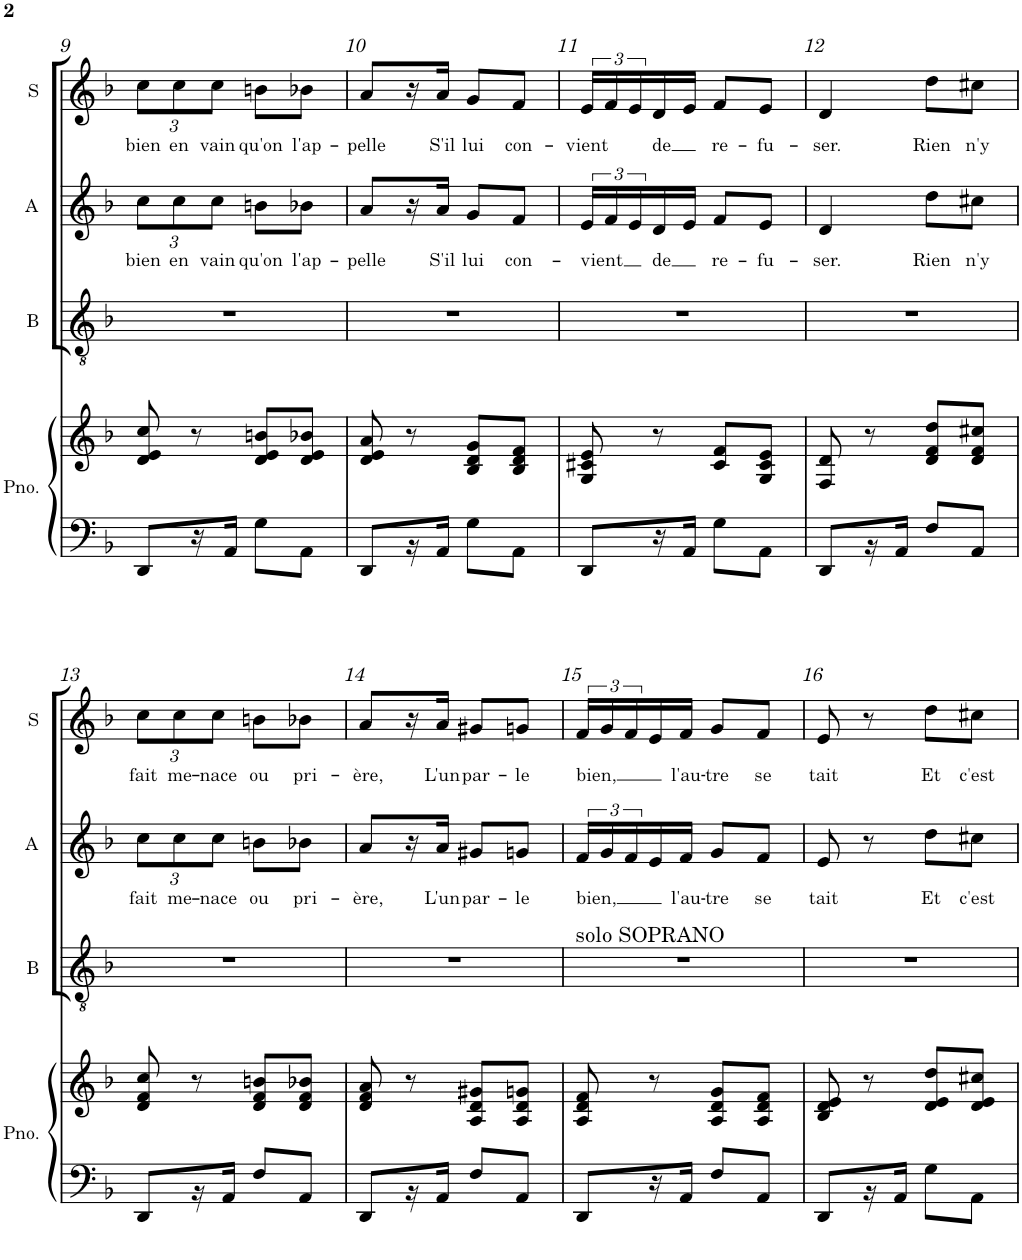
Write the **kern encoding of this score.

**kern	**kern	**kern	**kern	**text	**kern	**text
*part4	*part4	*part3	*part2	*part2	*part1	*part1
*staff5	*staff4	*staff3	*staff2	*staff2	*staff1	*staff1
*I"Piano	*	*I"Baritone	*I"Alto	*	*I"Soprano	*
*I'Pno.	*	*I'B	*I'A	*	*I'S	*
!!LO:PB:g=z
*clefF4	*clefG2	*clefGv2	*clefG2	*	*clefG2	*
*	*	*	*Trd4c7	*	*	*
*k[b-]	*k[b-]	*k[b-]	*k[b-]	*	*k[b-]	*
*d:	*d:	*d:	*d:	*	*d:	*
*M2/4	*M2/4	*M2/4	*M2/4	*	*M2/4	*
*	*	*	*Xbrackettup	*	*	*
=9	=9	=9	=9	=9	=9	=9
!	!	!	!	!LO:LY:b	!	!
*	*	*	*	*	*Xbrackettup	*
!	!	!	!	!	!	!LO:LY:b
8DD/L	8d/ 8e/ 8cc/	2r	12cc\L	bien	12cc\L	bien
!	!	!	!	!LO:LY:b	!	!LO:LY:b
.	.	.	12cc\	en	12cc\	en
16r	8r	.	.	.	.	.
!	!	!	!	!LO:LY:b	!	!LO:LY:b
.	.	.	12cc\J	vain	12cc\J	vain
16AA/JJ	.	.	.	.	.	.
!	!	!	!	!LO:LY:b	!	!LO:LY:b
8G\L	8d/ 8e/ 8bn/L	.	8bn\L	qu'on	8bn\L	qu'on
!	!	!	!	!LO:LY:b	!	!LO:LY:b
8AA\J	8d/ 8e/ 8b-X/J	.	8b-X\J	l'ap-	8b-X\J	l'ap-
=10	=10	=10	=10	=10	=10	=10
!	!	!	!	!LO:LY:b	!	!LO:LY:b
8DD/L	8d/ 8e/ 8a/	2r	8a/L	-pelle	8a/L	-pelle
16r	8r	.	16r	.	16r	.
!	!	!	!	!LO:LY:b	!	!LO:LY:b
16AA/JJ	.	.	16a/JJ	S'il	16a/JJ	S'il
!	!	!	!	!LO:LY:b	!	!LO:LY:b
8G\L	8B-/ 8d/ 8g/L	.	8g/L	lui	8g/L	lui
!	!	!	!	!LO:LY:b	!	!LO:LY:b
8AA\J	8B-/ 8d/ 8f/J	.	8f/J	con-	8f/J	con-
=11	=11	=11	=11	=11	=11	=11
*	*	*	*brackettup	*	*	*
!	!	!	!	!LO:LY:b	!	!
*	*	*	*	*	*brackettup	*
!	!	!	!	!	!	!LO:LY:b
8DD/L	8G/ 8c#X/ 8e/	2r	24e/LL	-vient	24e/LL	-vient
.	.	.	24f/	.	24f/	.
.	.	.	24e/	.	24e/	.
!	!	!	!	!LO:LY:b	!	!LO:LY:b
16r	8r	.	16d/	de	16d/	de
16AA/JJ	.	.	16e/JJ	.	16e/JJ	.
!	!	!	!	!LO:LY:b	!	!LO:LY:b
8G\L	8c#/ 8f/L	.	8f/L	re-	8f/L	re-
!	!	!	!	!LO:LY:b	!	!LO:LY:b
8AA\J	8G/ 8c#/ 8e/J	.	8e/J	-fu-	8e/J	-fu-
=12	=12	=12	=12	=12	=12	=12
!	!	!	!	!LO:LY:b	!	!LO:LY:b
8DD/L	8F/ 8d/	2r	4d/	-ser.	4d/	-ser.
16r	8r	.	.	.	.	.
16AA/JJ	.	.	.	.	.	.
!	!	!	!	!LO:LY:b	!	!LO:LY:b
8F/L	8d/ 8f/ 8dd/L	.	8dd\L	Rien	8dd\L	Rien
!	!	!	!	!LO:LY:b	!	!LO:LY:b
8AA/J	8d/ 8f/ 8cc#X/J	.	8cc#X\J	n'y	8cc#X\J	n'y
!!LO:LB:g=z
=13	=13	=13	=13	=13	=13	=13
*	*	*	*Xbrackettup	*	*	*
!	!	!	!	!LO:LY:b	!	!
*	*	*	*	*	*Xbrackettup	*
!	!	!	!	!	!	!LO:LY:b
8DD/L	8d/ 8f/ 8cc/	2r	12cc\L	fait	12cc\L	fait
!	!	!	!	!LO:LY:b	!	!LO:LY:b
.	.	.	12cc\	me-	12cc\	me-
16r	8r	.	.	.	.	.
!	!	!	!	!LO:LY:b	!	!LO:LY:b
.	.	.	12cc\J	-nace	12cc\J	-nace
16AA/JJ	.	.	.	.	.	.
!	!	!	!	!LO:LY:b	!	!LO:LY:b
8F/L	8d/ 8f/ 8bn/L	.	8bn\L	ou	8bn\L	ou
!	!	!	!	!LO:LY:b	!	!LO:LY:b
8AA/J	8d/ 8f/ 8b-X/J	.	8b-X\J	pri-	8b-X\J	pri-
=14	=14	=14	=14	=14	=14	=14
!	!	!	!	!LO:LY:b	!	!LO:LY:b
8DD/L	8d/ 8f/ 8a/	2r	8a/L	-ère,	8a/L	-ère,
16r	8r	.	16r	.	16r	.
!	!	!	!	!LO:LY:b	!	!LO:LY:b
16AA/JJ	.	.	16a/JJ	L'un	16a/JJ	L'un
!	!	!	!	!LO:LY:b	!	!LO:LY:b
8F/L	8A/ 8d/ 8g#X/L	.	8g#X/L	par-	8g#X/L	par-
!	!	!	!	!LO:LY:b	!	!LO:LY:b
8AA/J	8A/ 8d/ 8gn/J	.	8gn/J	-le	8gn/J	-le
=15	=15	=15	=15	=15	=15	=15
*	*	*	*brackettup	*	*	*
!	!	!	!	!LO:LY:b	!	!
*	*	*	*	*	*brackettup	*
!	!	!	!LO:TX:b:t=solo SOPRANO	!	!	!
!	!	!	!	!	!	!LO:LY:b
8DD/L	8A/ 8d/ 8f/	2r	24f/LL	bien,	24f/LL	bien,
.	.	.	24g/	.	24g/	.
.	.	.	24f/	.	24f/	.
16r	8r	.	16e/	.	16e/	.
!	!	!	!	!LO:LY:b	!	!LO:LY:b
16AA/JJ	.	.	16f/JJ	l'au-	16f/JJ	l'au-
!	!	!	!	!LO:LY:b	!	!LO:LY:b
8F/L	8A/ 8d/ 8g/L	.	8g/L	-tre	8g/L	-tre
!	!	!	!	!LO:LY:b	!	!LO:LY:b
8AA/J	8A/ 8d/ 8f/J	.	8f/J	se	8f/J	se
=16	=16	=16	=16	=16	=16	=16
!	!	!	!	!LO:LY:b	!	!LO:LY:b
8DD/L	8B-/ 8d/ 8e/	2r	8e/	tait	8e/	tait
16r	8r	.	8r	.	8r	.
16AA/JJ	.	.	.	.	.	.
!	!	!	!	!LO:LY:b	!	!LO:LY:b
8G\L	8d/ 8e/ 8dd/L	.	8dd\L	Et	8dd\L	Et
!	!	!	!	!LO:LY:b	!	!LO:LY:b
8AA\J	8d/ 8e/ 8cc#X/J	.	8cc#X\J	c'est	8cc#X\J	c'est
=	=	=	=	=	=	=
*-	*-	*-	*-	*-	*-	*-
